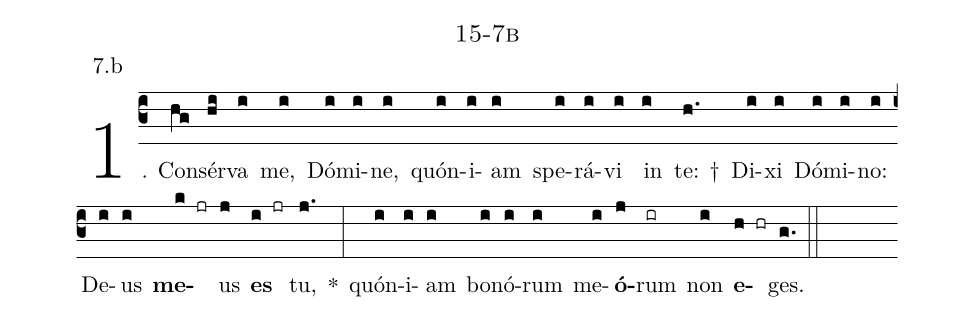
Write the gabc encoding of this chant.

name: 15-7b;
annotation: 7.b;
%%
(c3)1. Con(hg)sér(hi)va(i) me,(i) Dó(i)mi(i)ne,(i) quón(i)i(i)am(i) spe(i)rá(i)vi(i) in(i) te: †(h.) Di(i)xi(i) Dó(i)mi(i)no:(i) De(i)us(i) <b>me</b>(k jr)us(j) <b>es</b>(i jr) tu,(j.) *(:) quón(i)i(i)am(i) bo(i)nó(i)rum(i) me(i)<b>ó</b>(j)rum(ir) non(i) <b>e</b>(h hr)ges.(g.) (::)
